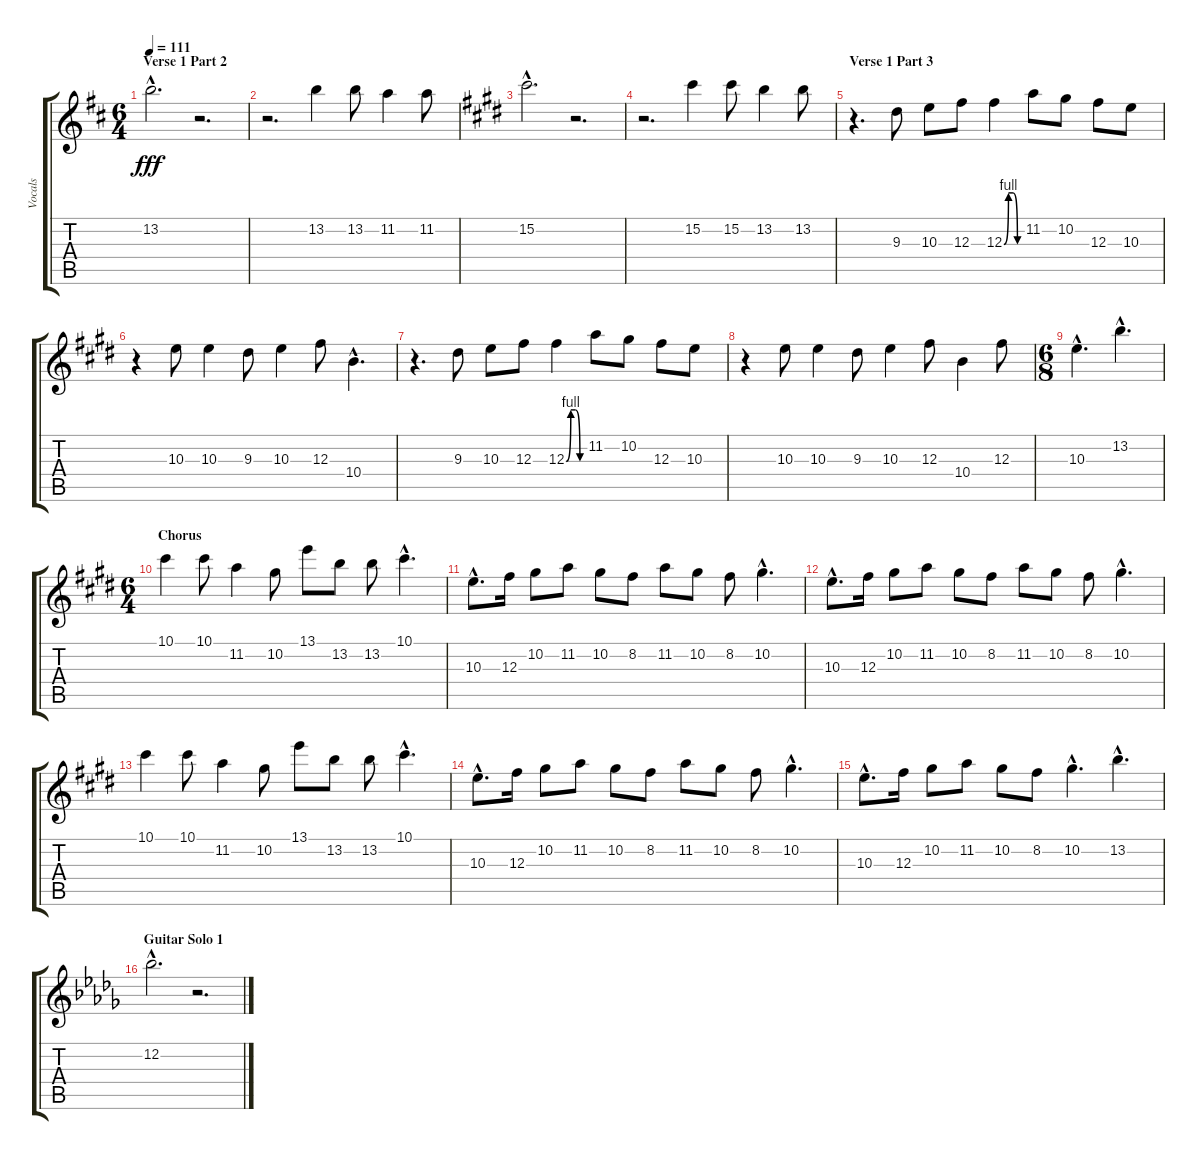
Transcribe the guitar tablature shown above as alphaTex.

\track ("Vocals" "Vocals") {instrument contrabass}
\staff {score tabs}
\tuning (Eb4 Bb3 Gb3 Db3 Ab2 Eb2) {hide}
\ts (6 4)
\section ("" "Verse 1 Part 2")
\tempo 111
\clef g2
\ks bminor
13.2{hac}.2{d dy fff} r.2{d} |
r.2{d} 13.2.4 13.2.8 11.2.4 11.2.8 |
\ks c#minor
15.2{hac}.2{d} r.2{d} |
r.2{d} 15.2.4 15.2.8 13.2.4 13.2.8 |
\section ("" "Verse 1 Part 3")
r.4{d} 9.3.8 10.3.8 12.3.8 12.3{be (custom 0 0 15 4 30 4 45 0 60 0)}.4 11.2.8 10.2.8 12.3.8 10.3.8 |
r.4 10.3.8 10.3.4 9.3.8 10.3.4 12.3.8 10.4{hac}.4{d} |
r.4{d} 9.3.8 10.3.8 12.3.8 12.3{be (custom 0 0 15 4 30 4 45 0 60 0)}.4 11.2.8 10.2.8 12.3.8 10.3.8 |
r.4 10.3.8 10.3.4 9.3.8 10.3.4 12.3.8 10.4.4 12.3.8 |
\ts (6 8)
10.3{hac}.4{d} 13.2{hac}.4{d} |
\ts (6 4)
\section ("" "Chorus")
10.1.4 10.1.8 11.2.4 10.2.8 13.1.8 13.2.8 13.2.8 10.1{hac}.4{d} |
10.3{hac}.8{d} 12.3.16 10.2.8 11.2.8 10.2.8 8.2.8 11.2.8 10.2.8 8.2.8 10.2{hac}.4{d} |
10.3{hac}.8{d} 12.3.16 10.2.8 11.2.8 10.2.8 8.2.8 11.2.8 10.2.8 8.2.8 10.2{hac}.4{d} |
10.1.4 10.1.8 11.2.4 10.2.8 13.1.8 13.2.8 13.2.8 10.1{hac}.4{d} |
10.3{hac}.8{d} 12.3.16 10.2.8 11.2.8 10.2.8 8.2.8 11.2.8 10.2.8 8.2.8 10.2{hac}.4{d} |
10.3{hac}.8{d} 12.3.16 10.2.8 11.2.8 10.2.8 8.2.8 10.2{hac}.4{d} 13.2{hac}.4{d} |
\section ("" "Guitar Solo 1")
\ks db
12.2{hac}.2{d} r.2{d}
